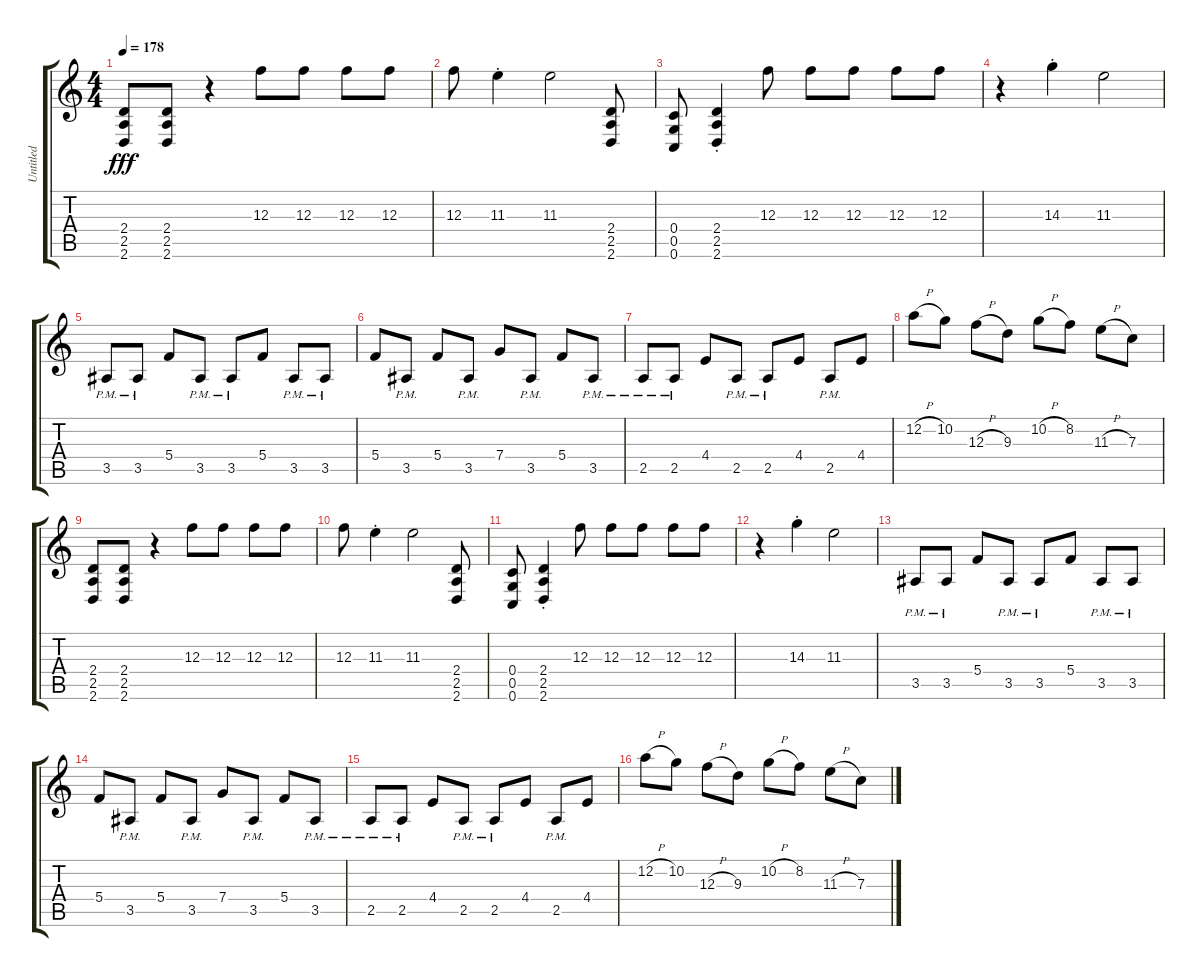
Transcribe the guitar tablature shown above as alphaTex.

\track ("Untitled" "Untitled") {instrument distortionguitar}
\staff {score tabs}
\tuning (D4 A3 F3 C3 G2 C2) {hide}
\ts (4 4)
\tempo 178
\clef g2
\ks c
(2.4 2.5 2.6).8{dy fff} (2.4 2.5 2.6).8 r.4 12.3.8 12.3.8 12.3.8 12.3.8 |
12.3.8 11.3{st}.4 11.3.2 (2.4 2.5 2.6).8 |
(0.4 0.5 0.6).8 (2.4{st} 2.5{st} 2.6{st}).4 12.3.8 12.3.8 12.3.8 12.3.8 12.3.8 |
r.4 14.3{st}.4 11.3.2 |
3.5{pm}.8 3.5{pm}.8 5.4.8 3.5{pm}.8 3.5{pm}.8 5.4.8 3.5{pm}.8 3.5{pm}.8 |
5.4.8 3.5{pm}.8 5.4.8 3.5{pm}.8 7.4.8 3.5{pm}.8 5.4.8 3.5{pm}.8 |
2.5{pm}.8 2.5{pm}.8 4.4.8 2.5{pm}.8 2.5{pm}.8 4.4.8 2.5{pm}.8 4.4.8 |
12.2{h}.8 10.2.8 12.3{h}.8 9.3.8 10.2{h}.8 8.2.8 11.3{h}.8 7.3.8 |
(2.4 2.5 2.6).8 (2.4 2.5 2.6).8 r.4 12.3.8 12.3.8 12.3.8 12.3.8 |
12.3.8 11.3{st}.4 11.3.2 (2.4 2.5 2.6).8 |
(0.4 0.5 0.6).8 (2.4{st} 2.5{st} 2.6{st}).4 12.3.8 12.3.8 12.3.8 12.3.8 12.3.8 |
r.4 14.3{st}.4 11.3.2 |
3.5{pm}.8 3.5{pm}.8 5.4.8 3.5{pm}.8 3.5{pm}.8 5.4.8 3.5{pm}.8 3.5{pm}.8 |
5.4.8 3.5{pm}.8 5.4.8 3.5{pm}.8 7.4.8 3.5{pm}.8 5.4.8 3.5{pm}.8 |
2.5{pm}.8 2.5{pm}.8 4.4.8 2.5{pm}.8 2.5{pm}.8 4.4.8 2.5{pm}.8 4.4.8 |
12.2{h}.8 10.2.8 12.3{h}.8 9.3.8 10.2{h}.8 8.2.8 11.3{h}.8 7.3.8
